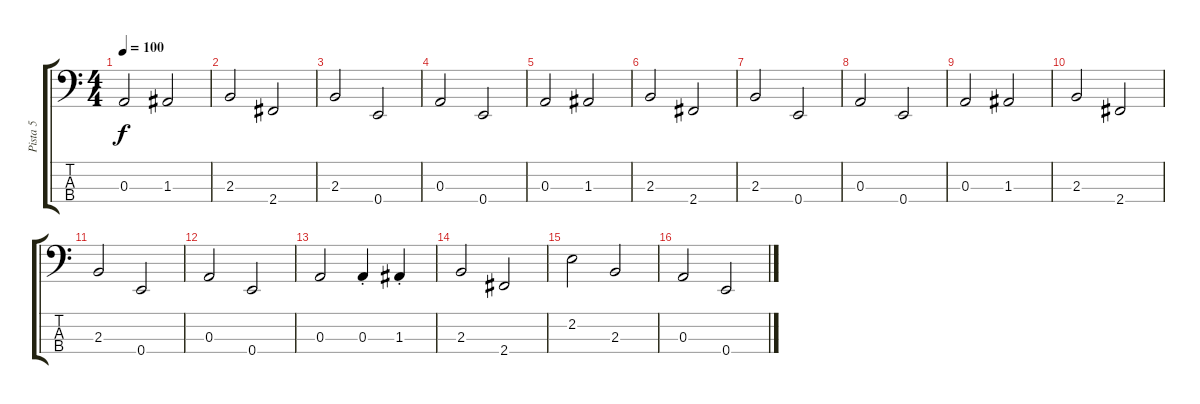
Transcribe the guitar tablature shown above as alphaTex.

\track ("Pista 5" "Pista 5") {instrument electricbassfinger}
\staff {score tabs}
\tuning (G2 D2 A1 E1) {hide}
\ts (4 4)
\tempo 100
\clef f4
\ks c
0.3.2{dy f} 1.3.2 |
2.3.2 2.4.2 |
2.3.2 0.4.2 |
0.3.2 0.4.2 |
0.3.2 1.3.2 |
2.3.2 2.4.2 |
2.3.2 0.4.2 |
0.3.2 0.4.2 |
0.3.2 1.3.2 |
2.3.2 2.4.2 |
2.3.2 0.4.2 |
0.3.2 0.4.2 |
0.3.2 0.3{st}.4 1.3{st}.4 |
2.3.2 2.4.2 |
2.2.2 2.3.2 |
0.3.2 0.4.2
